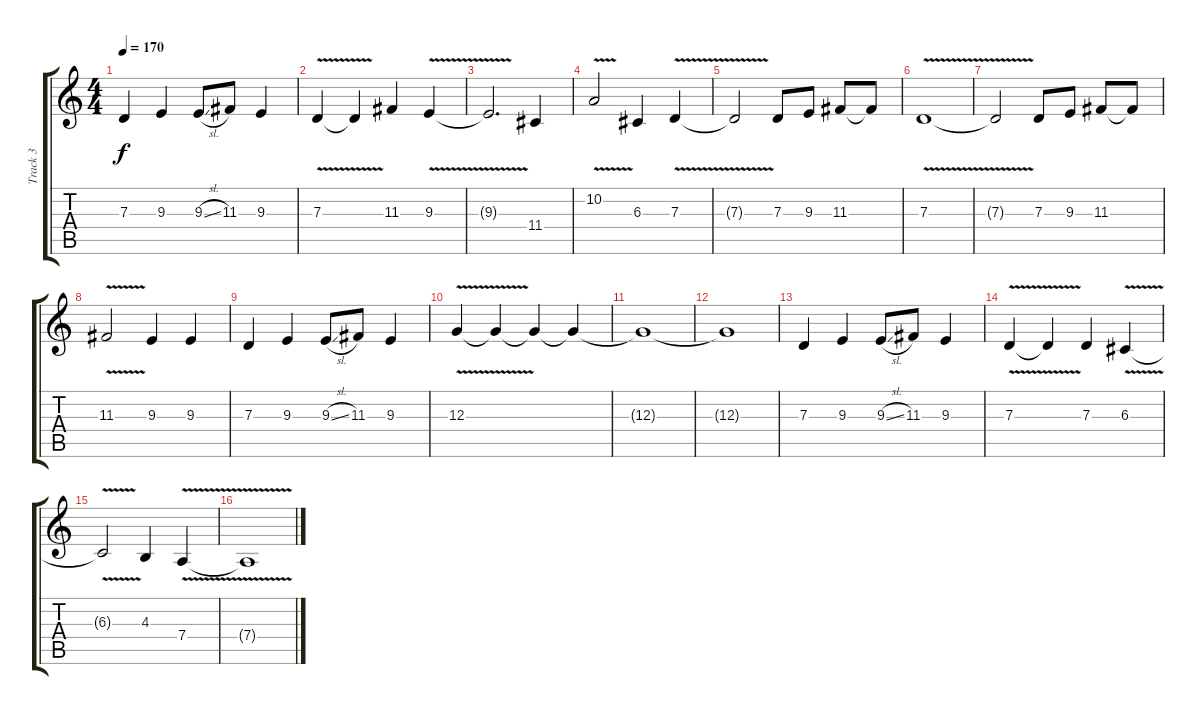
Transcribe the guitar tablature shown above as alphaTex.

\track ("Track 3" "Track 3") {instrument lead6voice}
\staff {score tabs}
\tuning (E4 B3 G3 D3 A2 E2) {hide}
\ts (4 4)
\tempo 170
\clef g2
\ks c
7.3.4{dy f} 9.3.4 9.3{sl}.8 11.3.8 9.3.4 |
7.3{v}.4 7.3{t}.4 11.3.4 9.3{v}.4 |
9.3{t}.2{d} 11.4.4 |
10.2{v}.2 6.3.4 7.3{v}.4 |
7.3{t}.2 7.3.8 9.3.8 11.3.8 11.3{t}.8 |
7.3{v}.1 |
7.3{t}.2 7.3.8 9.3.8 11.3.8 11.3{t}.8 |
11.3{v}.2 9.3.4 9.3.4 |
7.3.4 9.3.4 9.3{sl}.8 11.3.8 9.3.4 |
12.3{v}.4 12.3{t}.4 12.3{t}.4 12.3{t}.4 |
12.3{t}.1 |
12.3{t}.1 |
7.3.4 9.3.4 9.3{sl}.8 11.3.8 9.3.4 |
7.3{v}.4 7.3{t}.4 7.3.4 6.3{v}.4 |
6.3{t}.2 4.3.4 7.4{v}.4 |
7.4{t}.1
